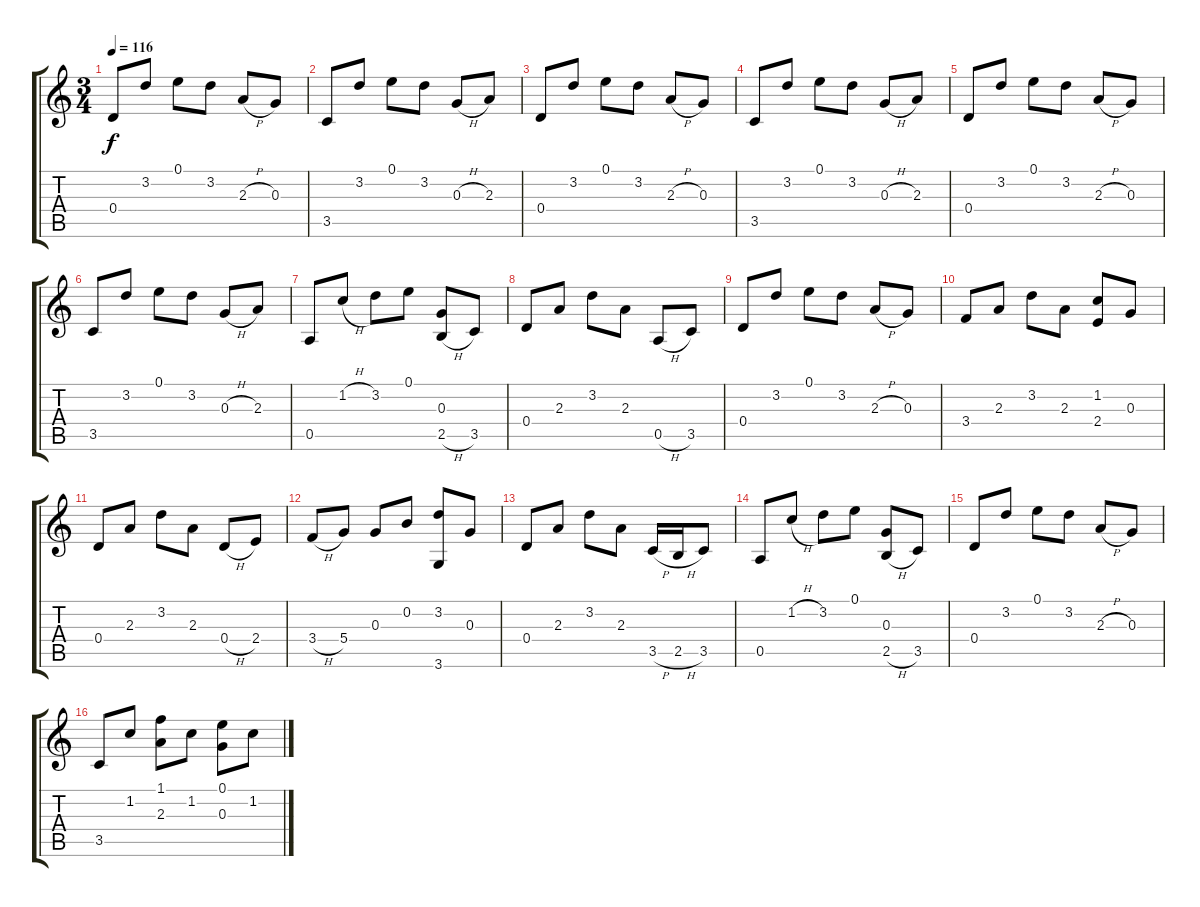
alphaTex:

\track "" {instrument acousticguitarnylon}
\staff {score tabs}
\tuning (E4 B3 G3 D3 A2 E2) {hide}
\ts (3 4)
\tempo 116
\clef g2
\ks c
0.4.8{dy f instrument acousticguitarnylon} 3.2.8 0.1.8 3.2.8 2.3{h}.8 0.3.8 |
3.5.8 3.2.8 0.1.8 3.2.8 0.3{h}.8 2.3.8 |
0.4.8 3.2.8 0.1.8 3.2.8 2.3{h}.8 0.3.8 |
3.5.8 3.2.8 0.1.8 3.2.8 0.3{h}.8 2.3.8 |
0.4.8 3.2.8 0.1.8 3.2.8 2.3{h}.8 0.3.8 |
3.5.8 3.2.8 0.1.8 3.2.8 0.3{h}.8 2.3.8 |
0.5.8 1.2{h}.8 3.2.8 0.1.8 (0.3 2.5{h}).8 3.5.8 |
0.4.8 2.3.8 3.2.8 2.3.8 0.5{h}.8 3.5.8 |
0.4.8 3.2.8 0.1.8 3.2.8 2.3{h}.8 0.3.8 |
3.4.8 2.3.8 3.2.8 2.3.8 (1.2 2.4).8 0.3.8 |
0.4.8 2.3.8 3.2.8 2.3.8 0.4{h}.8 2.4.8 |
3.4{h}.8 5.4.8 0.3.8 0.2.8 (3.2 3.6).8 0.3.8 |
0.4.8 2.3.8 3.2.8 2.3.8 3.5{h}.16 2.5{h}.16 3.5.8 |
0.5.8 1.2{h}.8 3.2.8 0.1.8 (0.3 2.5{h}).8 3.5.8 |
0.4.8 3.2.8 0.1.8 3.2.8 2.3{h}.8 0.3.8 |
3.5.8 1.2.8 (1.1 2.3).8 1.2.8 (0.1 0.3).8 1.2.8
